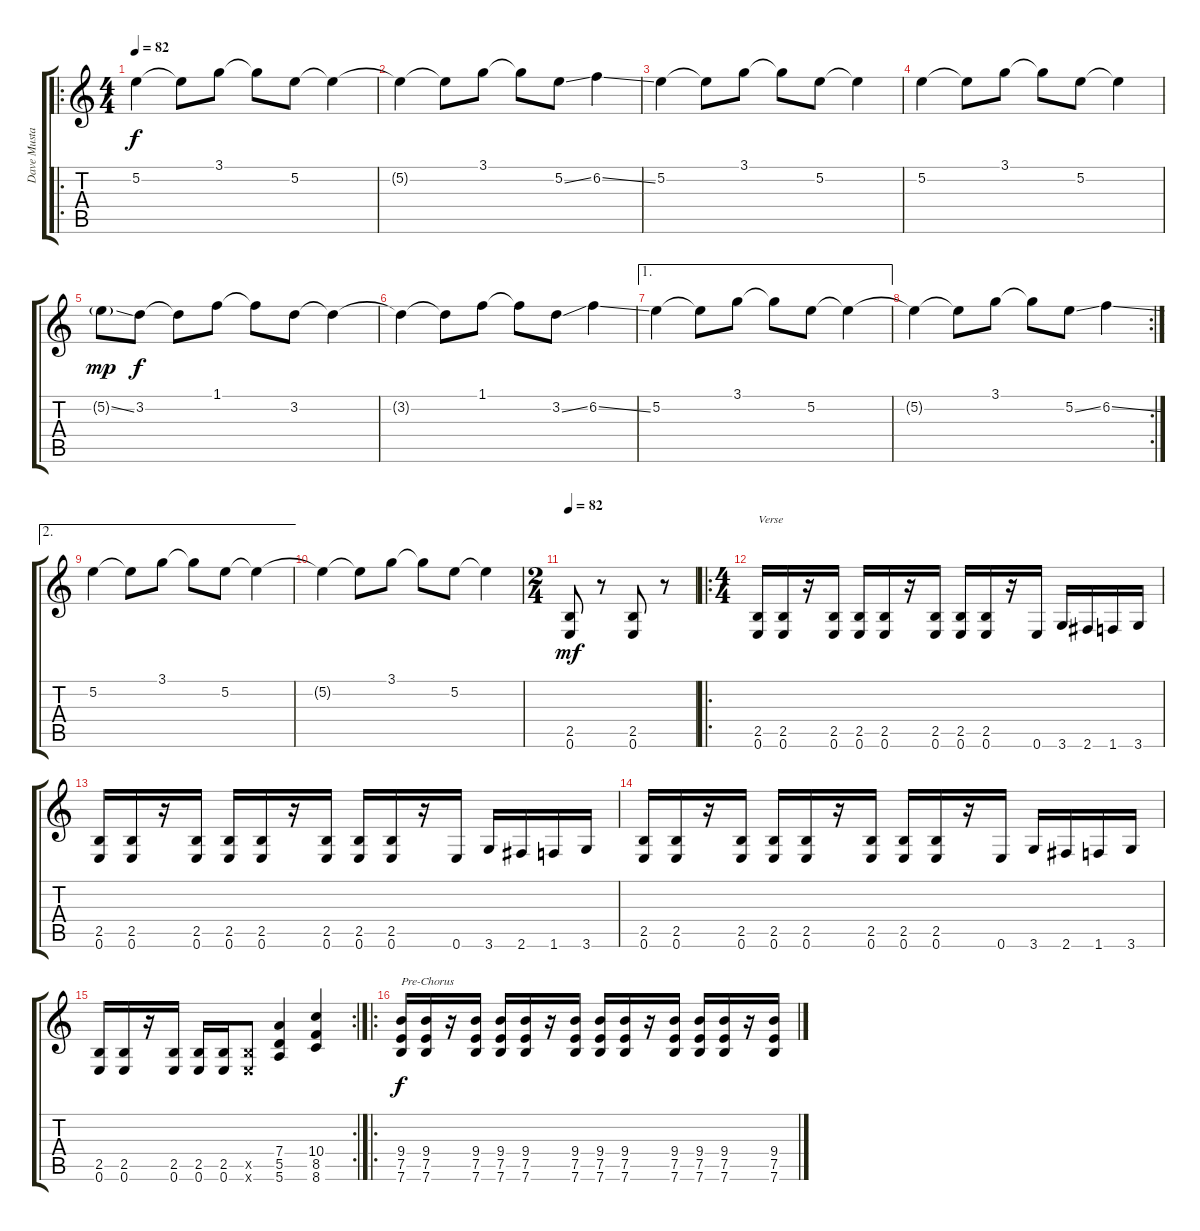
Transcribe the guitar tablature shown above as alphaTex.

\track ("Dave Mustaine" "Dave Musta") {instrument distortionguitar}
\staff {score tabs}
\tuning (E4 B3 G3 D3 A2 E2) {hide}
\ro
\ts (4 4)
\tempo 82
\tempo 110
\tempo 82
\clef g2
\ks c
5.2.4{dy f instrument distortionguitar} 5.2{t}.8 3.1.8 3.1{t}.8 5.2.8 5.2{t}.4 |
5.2{t}.4 5.2{t}.8 3.1.8 3.1{t}.8 5.2{ss}.8 6.2{ss}.4 |
5.2.4 5.2{t}.8 3.1.8 3.1{t}.8 5.2.8 5.2{t}.4 |
5.2.4 5.2{t}.8 3.1.8 3.1{t}.8 5.2.8 5.2{t}.4 |
5.2{ss g}.8{dy mp} 3.2.8{dy f} 3.2{t}.8 1.1.8 1.1{t}.8 3.2.8 3.2{t}.4 |
3.2{t}.4 3.2{t}.8 1.1.8 1.1{t}.8 3.2{ss}.8 6.2{ss}.4 |
\ae 1
5.2.4 5.2{t}.8 3.1.8 3.1{t}.8 5.2.8 5.2{t}.4 |
\rc 2
5.2{t}.4 5.2{t}.8 3.1.8 3.1{t}.8 5.2{ss}.8 6.2{ss}.4 |
\ae 2
5.2.4 5.2{t}.8 3.1.8 3.1{t}.8 5.2.8 5.2{t}.4 |
5.2{t}.4 5.2{t}.8 3.1.8 3.1{t}.8 5.2.8 5.2{t}.4 |
\ts (2 4)
\tempo 82
(2.5 0.6).8{dy mf} r.8 (2.5 0.6).8 r.8 |
\ro
\ts (4 4)
(2.5 0.6).16{txt "Verse"} (2.5 0.6).16 r.16 (2.5 0.6).16 (2.5 0.6).16 (2.5 0.6).16 r.16 (2.5 0.6).16 (2.5 0.6).16 (2.5 0.6).16 r.16 0.6.16 3.6.16 2.6.16 1.6.16 3.6.16 |
(2.5 0.6).16 (2.5 0.6).16 r.16 (2.5 0.6).16 (2.5 0.6).16 (2.5 0.6).16 r.16 (2.5 0.6).16 (2.5 0.6).16 (2.5 0.6).16 r.16 0.6.16 3.6.16 2.6.16 1.6.16 3.6.16 |
(2.5 0.6).16 (2.5 0.6).16 r.16 (2.5 0.6).16 (2.5 0.6).16 (2.5 0.6).16 r.16 (2.5 0.6).16 (2.5 0.6).16 (2.5 0.6).16 r.16 0.6.16 3.6.16 2.6.16 1.6.16 3.6.16 |
\rc 2
(2.5 0.6).16 (2.5 0.6).16 r.16 (2.5 0.6).16 (2.5 0.6).16 (2.5 0.6).16 (2.5{x} 0.6{x}).8 (7.4 5.5 5.6).4 (10.4 8.5 8.6).4 |
\ro
(9.4 7.5 7.6).16{txt "Pre-Chorus" dy f} (9.4 7.5 7.6).16 r.16 (9.4 7.5 7.6).16 (9.4 7.5 7.6).16 (9.4 7.5 7.6).16 r.16 (9.4 7.5 7.6).16 (9.4 7.5 7.6).16 (9.4 7.5 7.6).16 r.16 (9.4 7.5 7.6).16 (9.4 7.5 7.6).16 (9.4 7.5 7.6).16 r.16 (9.4 7.5 7.6).16
